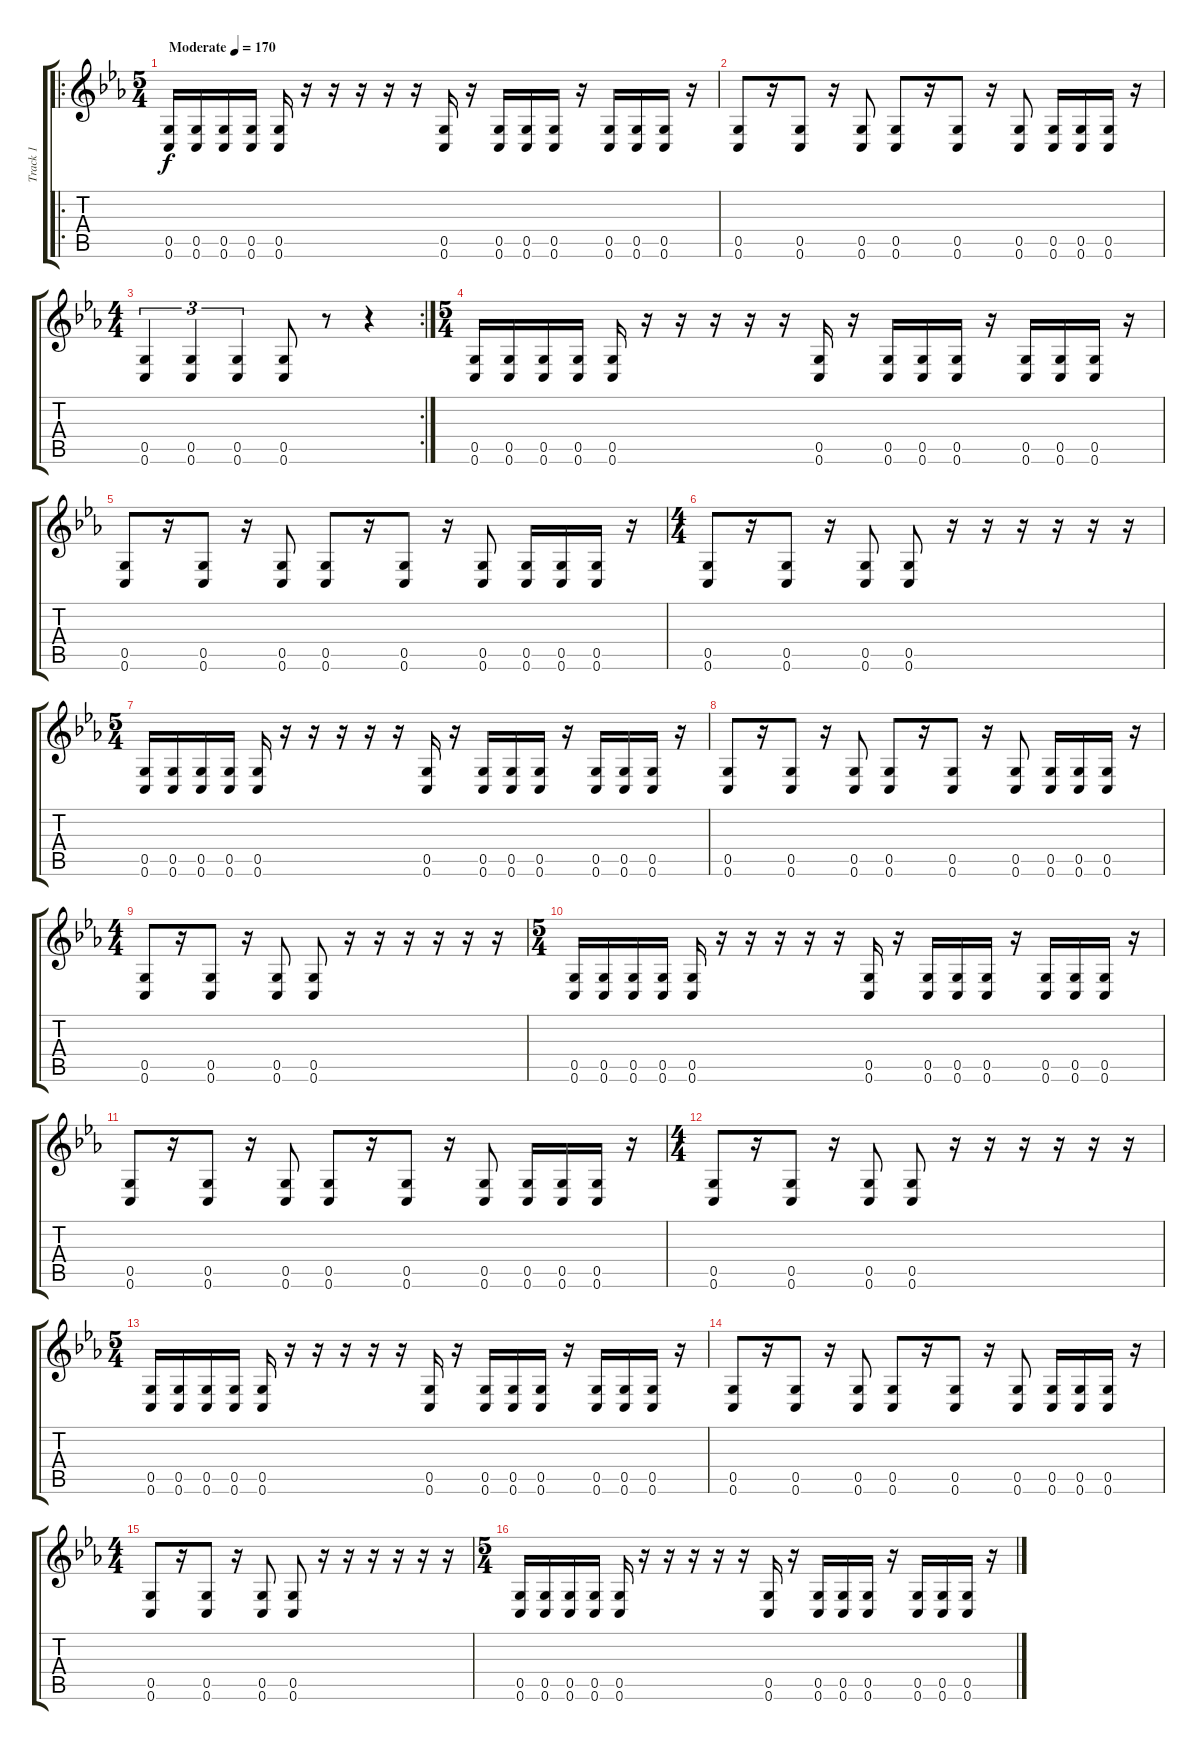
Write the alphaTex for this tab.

\track ("Track 1" "Track 1") {instrument distortionguitar}
\staff {score tabs}
\tuning (D4 A3 F3 C3 G2 C2) {hide}
\ro
\ts (5 4)
\tempo (170 "Moderate")
\clef g2
\ks cminor
(0.5 0.6).16{dy f instrument distortionguitar} (0.5 0.6).16 (0.5 0.6).16 (0.5 0.6).16 (0.5 0.6).16 r.16 r.16 r.16 r.16 r.16 (0.5 0.6).16 r.16 (0.5 0.6).16 (0.5 0.6).16 (0.5 0.6).16 r.16 (0.5 0.6).16 (0.5 0.6).16 (0.5 0.6).16 r.16 |
(0.5 0.6).8 r.16 (0.5 0.6).8 r.16 (0.5 0.6).8 (0.5 0.6).8 r.16 (0.5 0.6).8 r.16 (0.5 0.6).8 (0.5 0.6).16 (0.5 0.6).16 (0.5 0.6).16 r.16 |
\rc 2
\ts (4 4)
(0.5 0.6).4{tu (3 2)} (0.5 0.6).4{tu (3 2)} (0.5 0.6).4{tu (3 2)} (0.5 0.6).8 r.8 r.4 |
\ts (5 4)
(0.5 0.6).16 (0.5 0.6).16 (0.5 0.6).16 (0.5 0.6).16 (0.5 0.6).16 r.16 r.16 r.16 r.16 r.16 (0.5 0.6).16 r.16 (0.5 0.6).16 (0.5 0.6).16 (0.5 0.6).16 r.16 (0.5 0.6).16 (0.5 0.6).16 (0.5 0.6).16 r.16 |
(0.5 0.6).8 r.16 (0.5 0.6).8 r.16 (0.5 0.6).8 (0.5 0.6).8 r.16 (0.5 0.6).8 r.16 (0.5 0.6).8 (0.5 0.6).16 (0.5 0.6).16 (0.5 0.6).16 r.16 |
\ts (4 4)
(0.5 0.6).8 r.16 (0.5 0.6).8 r.16 (0.5 0.6).8 (0.5 0.6).8 r.16 r.16 r.16 r.16 r.16 r.16 |
\ts (5 4)
(0.5 0.6).16 (0.5 0.6).16 (0.5 0.6).16 (0.5 0.6).16 (0.5 0.6).16 r.16 r.16 r.16 r.16 r.16 (0.5 0.6).16 r.16 (0.5 0.6).16 (0.5 0.6).16 (0.5 0.6).16 r.16 (0.5 0.6).16 (0.5 0.6).16 (0.5 0.6).16 r.16 |
(0.5 0.6).8 r.16 (0.5 0.6).8 r.16 (0.5 0.6).8 (0.5 0.6).8 r.16 (0.5 0.6).8 r.16 (0.5 0.6).8 (0.5 0.6).16 (0.5 0.6).16 (0.5 0.6).16 r.16 |
\ts (4 4)
(0.5 0.6).8 r.16 (0.5 0.6).8 r.16 (0.5 0.6).8 (0.5 0.6).8 r.16 r.16 r.16 r.16 r.16 r.16 |
\ts (5 4)
(0.5 0.6).16 (0.5 0.6).16 (0.5 0.6).16 (0.5 0.6).16 (0.5 0.6).16 r.16 r.16 r.16 r.16 r.16 (0.5 0.6).16 r.16 (0.5 0.6).16 (0.5 0.6).16 (0.5 0.6).16 r.16 (0.5 0.6).16 (0.5 0.6).16 (0.5 0.6).16 r.16 |
(0.5 0.6).8 r.16 (0.5 0.6).8 r.16 (0.5 0.6).8 (0.5 0.6).8 r.16 (0.5 0.6).8 r.16 (0.5 0.6).8 (0.5 0.6).16 (0.5 0.6).16 (0.5 0.6).16 r.16 |
\ts (4 4)
(0.5 0.6).8 r.16 (0.5 0.6).8 r.16 (0.5 0.6).8 (0.5 0.6).8 r.16 r.16 r.16 r.16 r.16 r.16 |
\ts (5 4)
(0.5 0.6).16 (0.5 0.6).16 (0.5 0.6).16 (0.5 0.6).16 (0.5 0.6).16 r.16 r.16 r.16 r.16 r.16 (0.5 0.6).16 r.16 (0.5 0.6).16 (0.5 0.6).16 (0.5 0.6).16 r.16 (0.5 0.6).16 (0.5 0.6).16 (0.5 0.6).16 r.16 |
(0.5 0.6).8 r.16 (0.5 0.6).8 r.16 (0.5 0.6).8 (0.5 0.6).8 r.16 (0.5 0.6).8 r.16 (0.5 0.6).8 (0.5 0.6).16 (0.5 0.6).16 (0.5 0.6).16 r.16 |
\ts (4 4)
(0.5 0.6).8 r.16 (0.5 0.6).8 r.16 (0.5 0.6).8 (0.5 0.6).8 r.16 r.16 r.16 r.16 r.16 r.16 |
\ts (5 4)
(0.5 0.6).16 (0.5 0.6).16 (0.5 0.6).16 (0.5 0.6).16 (0.5 0.6).16 r.16 r.16 r.16 r.16 r.16 (0.5 0.6).16 r.16 (0.5 0.6).16 (0.5 0.6).16 (0.5 0.6).16 r.16 (0.5 0.6).16 (0.5 0.6).16 (0.5 0.6).16 r.16
